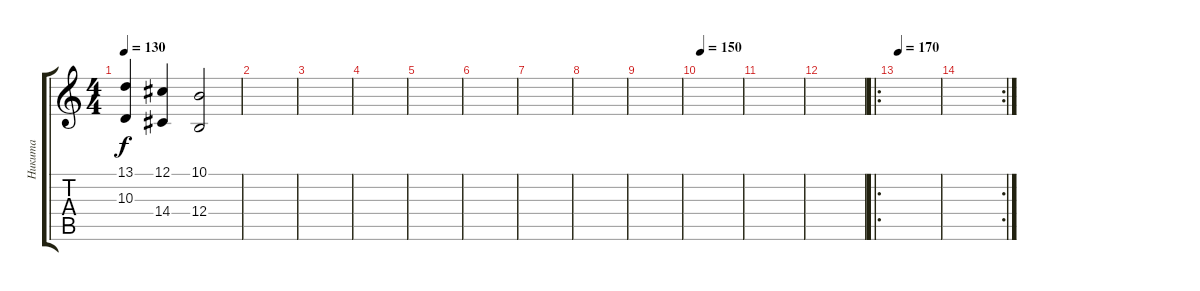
\track ("Никита" "Никита") {instrument lead6voice}
\staff {score tabs}
\tuning (Db4 Ab3 E3 B2 Gb2 B1) {hide}
\ts (4 4)
\tempo 130
\clef g2
\ks c
(13.1{t} 10.3{t}).4{dy f} (12.1 14.4).4 (10.1 12.4).2 |
|
|
|
|
|
|
|
|
\tempo 150
|
|
|
\ro
\tempo 170
|
\rc 2
